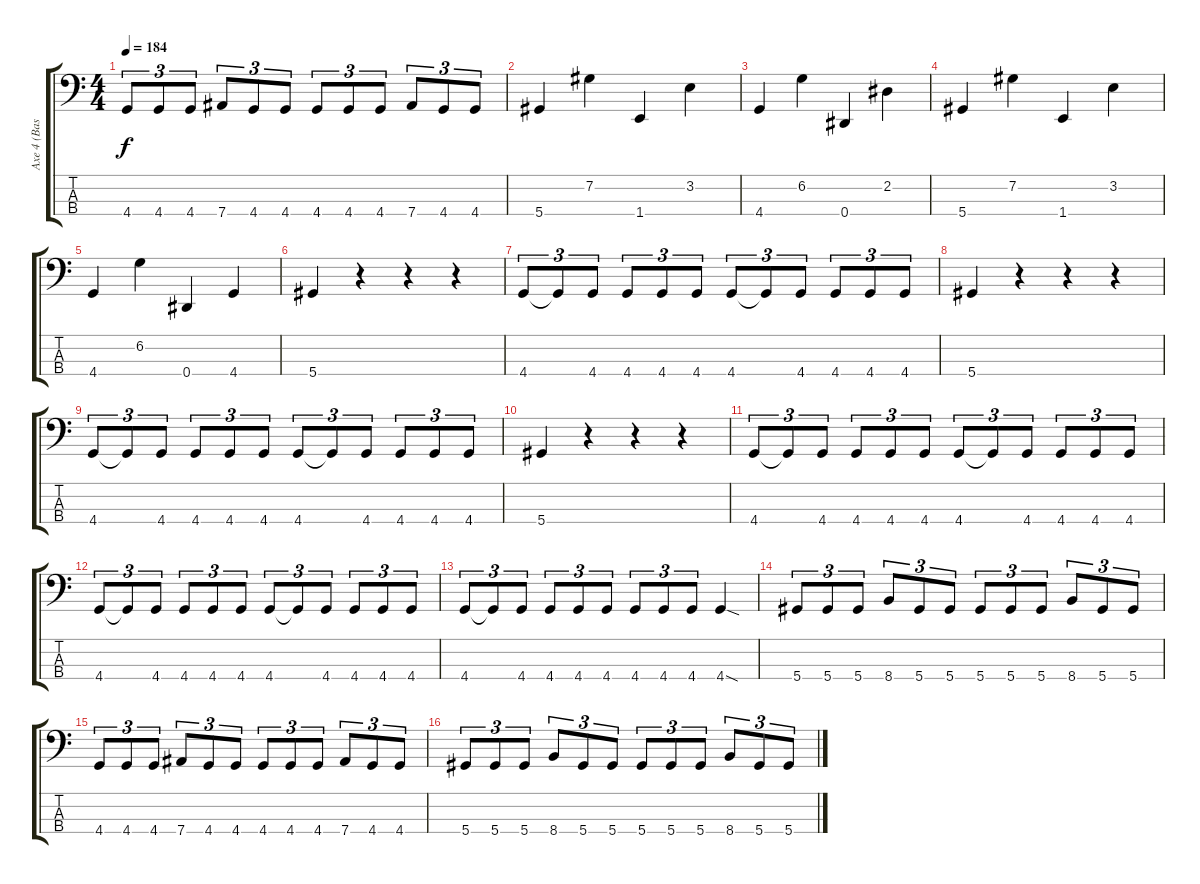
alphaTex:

\track ("Axe 4 (Bass)" "Axe 4 (Bas") {instrument electricbasspick}
\staff {score tabs}
\tuning (Gb2 Db2 Ab1 Eb1) {hide}
\ts (4 4)
\tempo 184
\clef f4
\ks c
4.4.8{tu (3 2) dy f} 4.4.8{tu (3 2)} 4.4.8{tu (3 2)} 7.4.8{tu (3 2)} 4.4.8{tu (3 2)} 4.4.8{tu (3 2)} 4.4.8{tu (3 2)} 4.4.8{tu (3 2)} 4.4.8{tu (3 2)} 7.4.8{tu (3 2)} 4.4.8{tu (3 2)} 4.4.8{tu (3 2)} |
5.4.4 7.2.4 1.4.4 3.2.4 |
4.4.4 6.2.4 0.4.4 2.2.4 |
5.4.4 7.2.4 1.4.4 3.2.4 |
4.4.4 6.2.4 0.4.4 4.4.4 |
5.4.4 r.4 r.4 r.4 |
4.4.8{tu (3 2)} 4.4{t}.8{tu (3 2)} 4.4.8{tu (3 2)} 4.4.8{tu (3 2)} 4.4.8{tu (3 2)} 4.4.8{tu (3 2)} 4.4.8{tu (3 2)} 4.4{t}.8{tu (3 2)} 4.4.8{tu (3 2)} 4.4.8{tu (3 2)} 4.4.8{tu (3 2)} 4.4.8{tu (3 2)} |
5.4.4 r.4 r.4 r.4 |
4.4.8{tu (3 2)} 4.4{t}.8{tu (3 2)} 4.4.8{tu (3 2)} 4.4.8{tu (3 2)} 4.4.8{tu (3 2)} 4.4.8{tu (3 2)} 4.4.8{tu (3 2)} 4.4{t}.8{tu (3 2)} 4.4.8{tu (3 2)} 4.4.8{tu (3 2)} 4.4.8{tu (3 2)} 4.4.8{tu (3 2)} |
5.4.4 r.4 r.4 r.4 |
4.4.8{tu (3 2)} 4.4{t}.8{tu (3 2)} 4.4.8{tu (3 2)} 4.4.8{tu (3 2)} 4.4.8{tu (3 2)} 4.4.8{tu (3 2)} 4.4.8{tu (3 2)} 4.4{t}.8{tu (3 2)} 4.4.8{tu (3 2)} 4.4.8{tu (3 2)} 4.4.8{tu (3 2)} 4.4.8{tu (3 2)} |
4.4.8{tu (3 2)} 4.4{t}.8{tu (3 2)} 4.4.8{tu (3 2)} 4.4.8{tu (3 2)} 4.4.8{tu (3 2)} 4.4.8{tu (3 2)} 4.4.8{tu (3 2)} 4.4{t}.8{tu (3 2)} 4.4.8{tu (3 2)} 4.4.8{tu (3 2)} 4.4.8{tu (3 2)} 4.4.8{tu (3 2)} |
4.4.8{tu (3 2)} 4.4{t}.8{tu (3 2)} 4.4.8{tu (3 2)} 4.4.8{tu (3 2)} 4.4.8{tu (3 2)} 4.4.8{tu (3 2)} 4.4.8{tu (3 2)} 4.4.8{tu (3 2)} 4.4.8{tu (3 2)} 4.4{sod}.4 |
5.4.8{tu (3 2)} 5.4.8{tu (3 2)} 5.4.8{tu (3 2)} 8.4.8{tu (3 2)} 5.4.8{tu (3 2)} 5.4.8{tu (3 2)} 5.4.8{tu (3 2)} 5.4.8{tu (3 2)} 5.4.8{tu (3 2)} 8.4.8{tu (3 2)} 5.4.8{tu (3 2)} 5.4.8{tu (3 2)} |
4.4.8{tu (3 2)} 4.4.8{tu (3 2)} 4.4.8{tu (3 2)} 7.4.8{tu (3 2)} 4.4.8{tu (3 2)} 4.4.8{tu (3 2)} 4.4.8{tu (3 2)} 4.4.8{tu (3 2)} 4.4.8{tu (3 2)} 7.4.8{tu (3 2)} 4.4.8{tu (3 2)} 4.4.8{tu (3 2)} |
5.4.8{tu (3 2)} 5.4.8{tu (3 2)} 5.4.8{tu (3 2)} 8.4.8{tu (3 2)} 5.4.8{tu (3 2)} 5.4.8{tu (3 2)} 5.4.8{tu (3 2)} 5.4.8{tu (3 2)} 5.4.8{tu (3 2)} 8.4.8{tu (3 2)} 5.4.8{tu (3 2)} 5.4.8{tu (3 2)}
